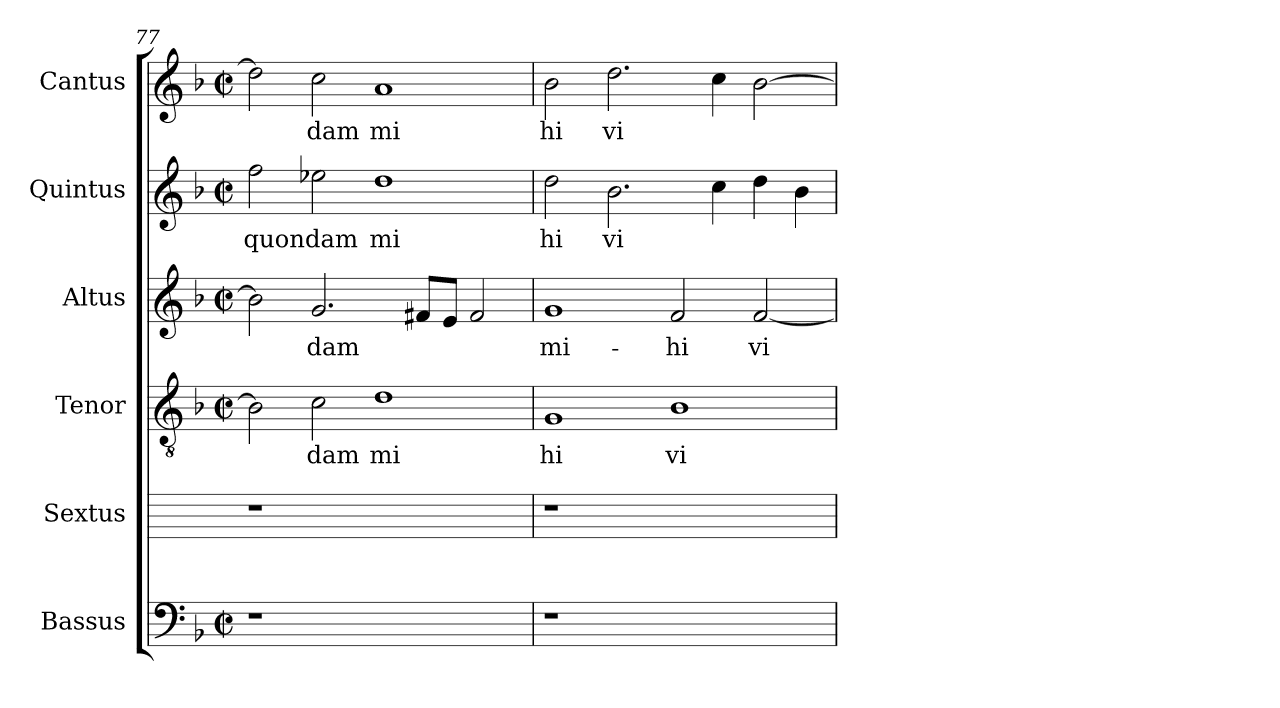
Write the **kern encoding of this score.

**kern	**kern	**kern	**text	**kern	**text	**kern	**text	**kern	**text
*part6	*part5	*part4	*part4	*part3	*part3	*part2	*part2	*part1	*part1
*staff6	*staff5	*staff4	*staff4	*staff3	*staff3	*staff2	*staff2	*staff1	*staff1
*I"Bassus	*I"Sextus	*I"Tenor	*	*I"Altus	*	*I"Quintus	*	*I"Cantus	*
*I'Bassus	*	*I'Tenor	*	*I'Altus	*	*I'Quintus	*	*I'Cantus	*
*clefF4	*	*clefGv2	*	*clefG2	*	*clefG2	*	*clefG2	*
*k[b-]	*	*k[b-]	*	*k[b-]	*	*k[b-]	*	*k[b-]	*
*F:	*	*F:	*	*F:	*	*F:	*	*F:	*
*M2/2	*	*M2/2	*	*M2/2	*	*M2/2	*	*M2/2	*
*met(c|)	*	*met(c|)	*	*met(c|)	*	*met(c|)	*	*met(c|)	*
=77	=77	=77	=77	=77	=77	=77	=77	=77	=77
!	!	!	!	!	!	!	!LO:LY:b:cj	!	!
1r	1r	2B-\]	.	2b-\]	.	2ff\	quondam	2dd\]	.
!	!	!	!LO:LY:b:cj	!	!LO:LY:b	!	!	!	!LO:LY:b:cj
.	.	2c\	dam	2.g/	-dam	2ee-X\	.	2cc\	dam
!	!	!	!LO:LY:b:cj	!	!	!	!LO:LY:b:cj	!	!LO:LY:b:cj
1ryy	1ryy	1d	mi	.	.	1dd	mi	1a	mi
.	.	.	.	8f#/L	.	.	.	.	.
.	.	.	.	8e/J	.	.	.	.	.
.	.	.	.	2f#/	.	.	.	.	.
=78	=78	=78	=78	=78	=78	=78	=78	=78	=78
!	!	!	!LO:LY:b:cj	!	!LO:LY:b:cj	!	!LO:LY:b:cj	!	!LO:LY:b:cj
1r	1r	1G	hi	1g	mi-	2dd\	hi	2b-\	hi
!	!	!	!	!	!	!	!LO:LY:b:cj	!	!LO:LY:b:cj
.	.	.	.	.	.	2.b-\	vi	2.dd\	vi
!	!	!	!LO:LY:b:cj	!	!LO:LY:b:cj	!	!	!	!
1ryy	1ryy	1B-	vi	2f/	-hi	.	.	.	.
.	.	.	.	.	.	4cc\	.	4cc\	.
!	!	!	!	!	!LO:LY:b:cj	!	!	!	!
.	.	.	.	[<2f/	vi-	4dd\	.	[>2b-\	.
.	.	.	.	.	.	4b-\	.	.	.
=	=	=	=	=	=	=	=	=	=
*-	*-	*-	*-	*-	*-	*-	*-	*-	*-
